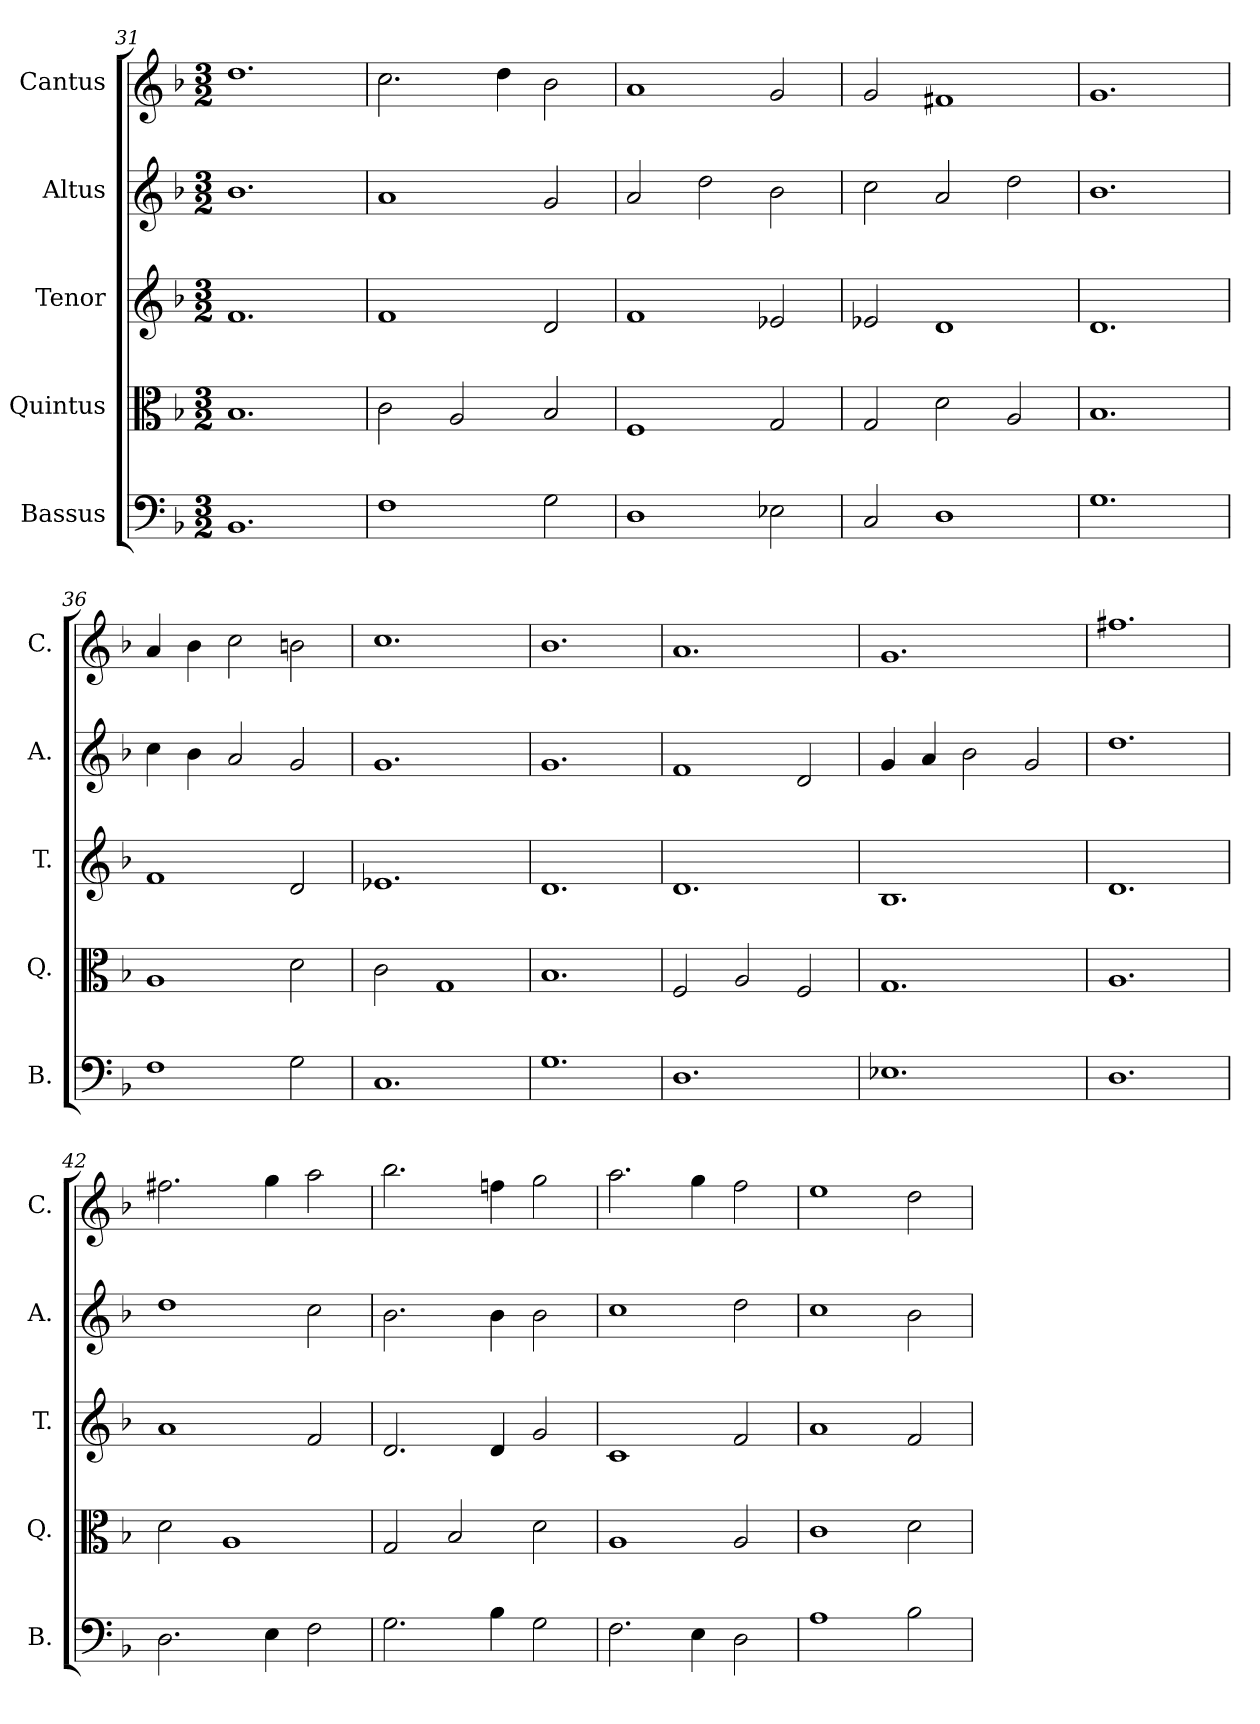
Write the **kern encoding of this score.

**kern	**kern	**kern	**kern	**kern
*part5	*part4	*part3	*part2	*part1
*staff5	*staff4	*staff3	*staff2	*staff1
*I"Bassus	*I"Quintus	*I"Tenor	*I"Altus	*I"Cantus
*I'B.	*I'Q.	*I'T.	*I'A.	*I'C.
*clefF4	*clefC3	*clefG2	*clefG2	*clefG2
*k[b-]	*k[b-]	*k[b-]	*k[b-]	*k[b-]
*F:	*F:	*F:	*F:	*F:
*M3/2	*M3/2	*M3/2	*M3/2	*M3/2
=31	=31	=31	=31	=31
1.BB-/	1.B-/	1.f/	1.b-\	1.dd\
=32	=32	=32	=32	=32
1F\	2c\	1f/	1a/	2.cc\
.	2A/	.	.	.
.	.	.	.	4dd\
2G\	2B-/	2d/	2g/	2b-\
=33	=33	=33	=33	=33
1D\	1F/	1f/	2a/	1a/
.	.	.	2dd\	.
2E-X\	2G/	2e-X/	2b-\	2g/
!!LO:LB:g=z
=34	=34	=34	=34	=34
2C/	2G/	2e-X/	2cc\	2g/
1D\	2d\	1d/	2a/	1f#X/
.	2A/	.	2dd\	.
=35	=35	=35	=35	=35
1.G\	1.B-/	1.d/	1.b-\	1.g/
=36	=36	=36	=36	=36
1F\	1A/	1f/	4cc\	4a/
.	.	.	4b-\	4b-\
.	.	.	2a/	2cc\
2G\	2d\	2d/	2g/	2bn\
=37	=37	=37	=37	=37
1.C/	2c\	1.e-X/	1.g/	1.cc\
.	1G/	.	.	.
=38	=38	=38	=38	=38
1.G\	1.B-/	1.d/	1.g/	1.b-\
=39	=39	=39	=39	=39
1.D\	2F/	1.d/	1f/	1.a/
.	2A/	.	.	.
.	2F/	.	2d/	.
=40	=40	=40	=40	=40
1.E-X\	1.G/	1.B-/	4g/	1.g/
.	.	.	4a/	.
.	.	.	2b-\	.
.	.	.	2g/	.
!!LO:LB:g=z
=41	=41	=41	=41	=41
1.D\	1.A/	1.d/	1.dd\	1.ff#X\
=42	=42	=42	=42	=42
2.D\	2d\	1a/	1dd\	2.ff#X\
.	1A/	.	.	.
4E\	.	.	.	4gg\
2F\	.	2f/	2cc\	2aa\
=43	=43	=43	=43	=43
2.G\	2G/	2.d/	2.b-\	2.bb-\
.	2B-/	.	.	.
4B-\	.	4d/	4b-\	4ffn\
2G\	2d\	2g/	2b-\	2gg\
=44	=44	=44	=44	=44
2.F\	1A/	1c/	1cc\	2.aa\
4E\	.	.	.	4gg\
2D\	2A/	2f/	2dd\	2ff\
=45	=45	=45	=45	=45
1A\	1c\	1a/	1cc\	1ee\
2B-\	2d\	2f/	2b-\	2dd\
=	=	=	=	=
*-	*-	*-	*-	*-
